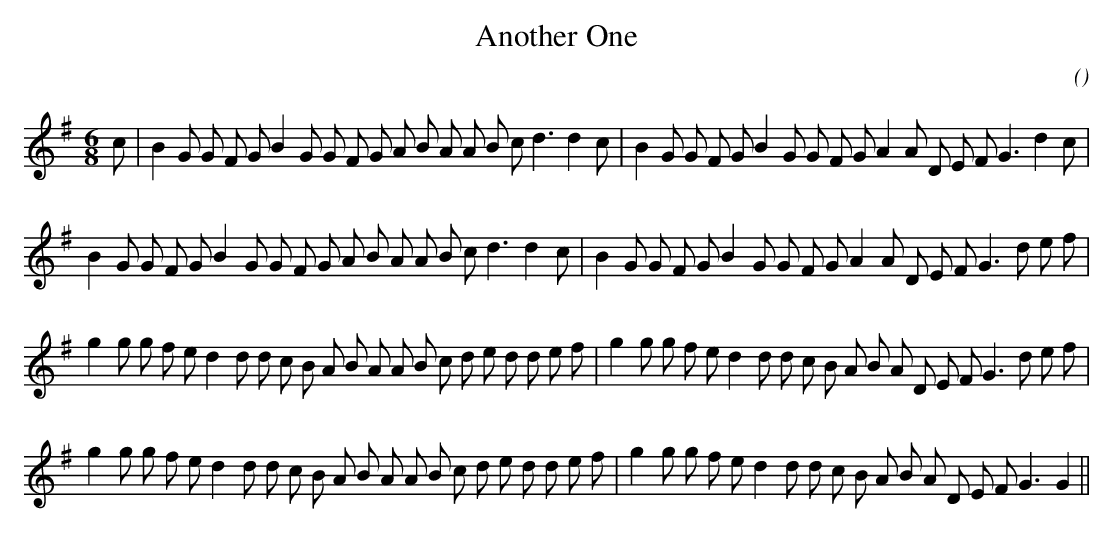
X:1
T: Another One
C:
O:
M:6/8
K:G
K:G
M:6/8
L:1/16
c2 |B4 G2 G2 F2 G2 B4 G2 G2 F2 G2 A2 B2 A2 A2 B2 c2 d6 d4 c2 |B4 G2 G2 F2 G2 B4 G2 G2 F2 G2 A4 A2 D2 E2 F2 G6 d4 c2 |
B4 G2 G2 F2 G2 B4 G2 G2 F2 G2 A2 B2 A2 A2 B2 c2 d6 d4 c2 |B4 G2 G2 F2 G2 B4 G2 G2 F2 G2 A4 A2 D2 E2 F2 G6 d2 e2 f2 |
g4 g2 g2 f2 e2 d4 d2 d2 c2 B2 A2 B2 A2 A2 B2 c2 d2 e2 d2 d2 e2 f2 |g4 g2 g2 f2 e2 d4 d2 d2 c2 B2 A2 B2 A2 D2 E2 F2 G6 d2 e2 f2 |
g4 g2 g2 f2 e2 d4 d2 d2 c2 B2 A2 B2 A2 A2 B2 c2 d2 e2 d2 d2 e2 f2 |g4 g2 g2 f2 e2 d4 d2 d2 c2 B2 A2 B2 A2 D2 E2 F2 G6G4 ||
